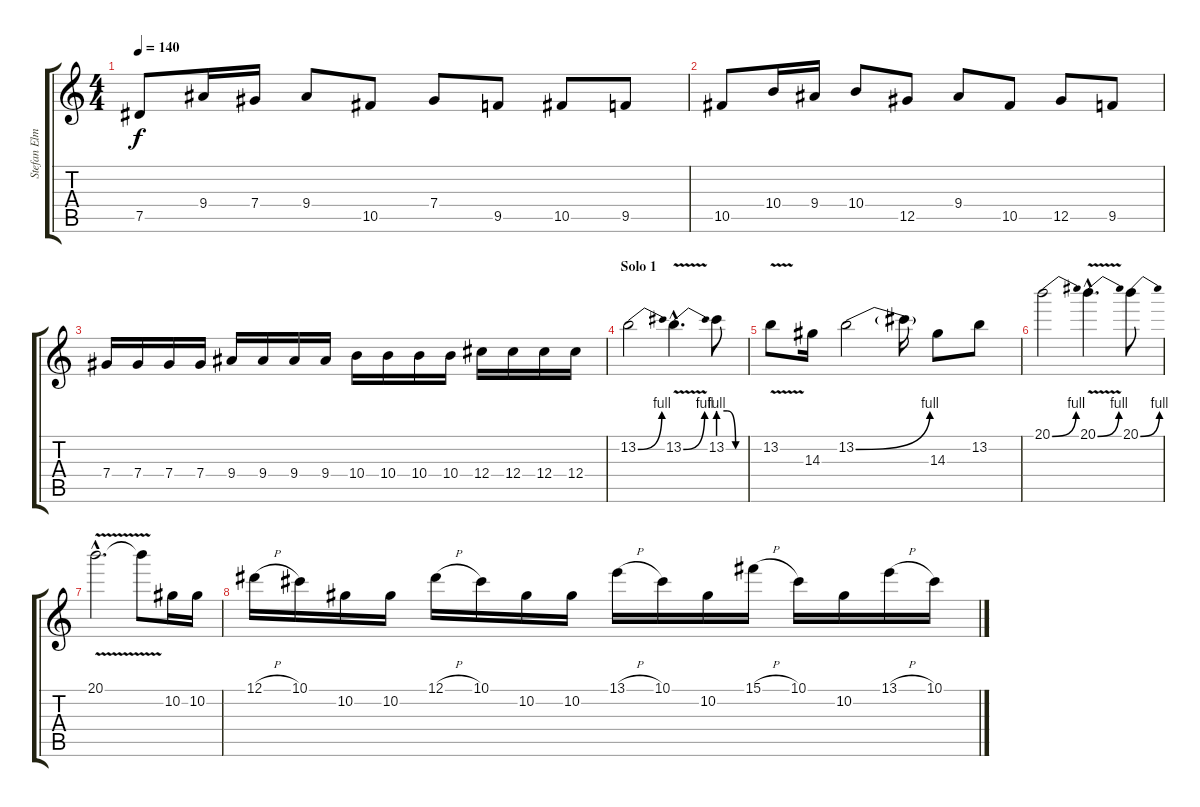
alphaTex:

\track ("Stefan Elmgren :: Guitar 1" "Stefan Elm") {instrument overdrivenguitar}
\staff {score tabs}
\tuning (Eb4 Bb3 Gb3 Db3 Ab2 Eb2) {hide}
\ts (4 4)
\tempo 140
\clef g2
\ks c
7.5.8{dy f} 9.4.16 7.4.16 9.4.8 10.5.8 7.4.8 9.5.8 10.5.8 9.5.8 |
10.5.8 10.4.16 9.4.16 10.4.8 12.5.8 9.4.8 10.5.8 12.5.8 9.5.8 |
7.4.16 7.4.16 7.4.16 7.4.16 9.4.16 9.4.16 9.4.16 9.4.16 10.4.16 10.4.16 10.4.16 10.4.16 12.4.16 12.4.16 12.4.16 12.4.16 |
\section ("" "Solo 1")
13.2{be (bend 0 0 60 4)}.2 13.2{be (bend 0 0 60 4) v hac}.4{d} 13.2{be (custom 0 4 20 4 40 0 60 0)}.8 |
13.2{v}.8 14.3.16 13.2{be (bend 0 0 60 4)}.2 13.2{t}.16 14.3.8 13.2.8 |
20.1{be (bend 0 0 60 4)}.2 20.1{be (bend 0 0 60 4) v hac}.4{d} 20.1{be (bend 0 0 60 4)}.8 |
20.1{v hac}.2{d} 20.1{t}.8 10.2.16 10.2.16 |
12.1{h}.16 10.1.16 10.2.16 10.2.16 12.1{h}.16 10.1.16 10.2.16 10.2.16 13.1{h}.16 10.1.16 10.2.16 15.1{h}.16 10.1.16 10.2.16 13.1{h}.16 10.1.16
